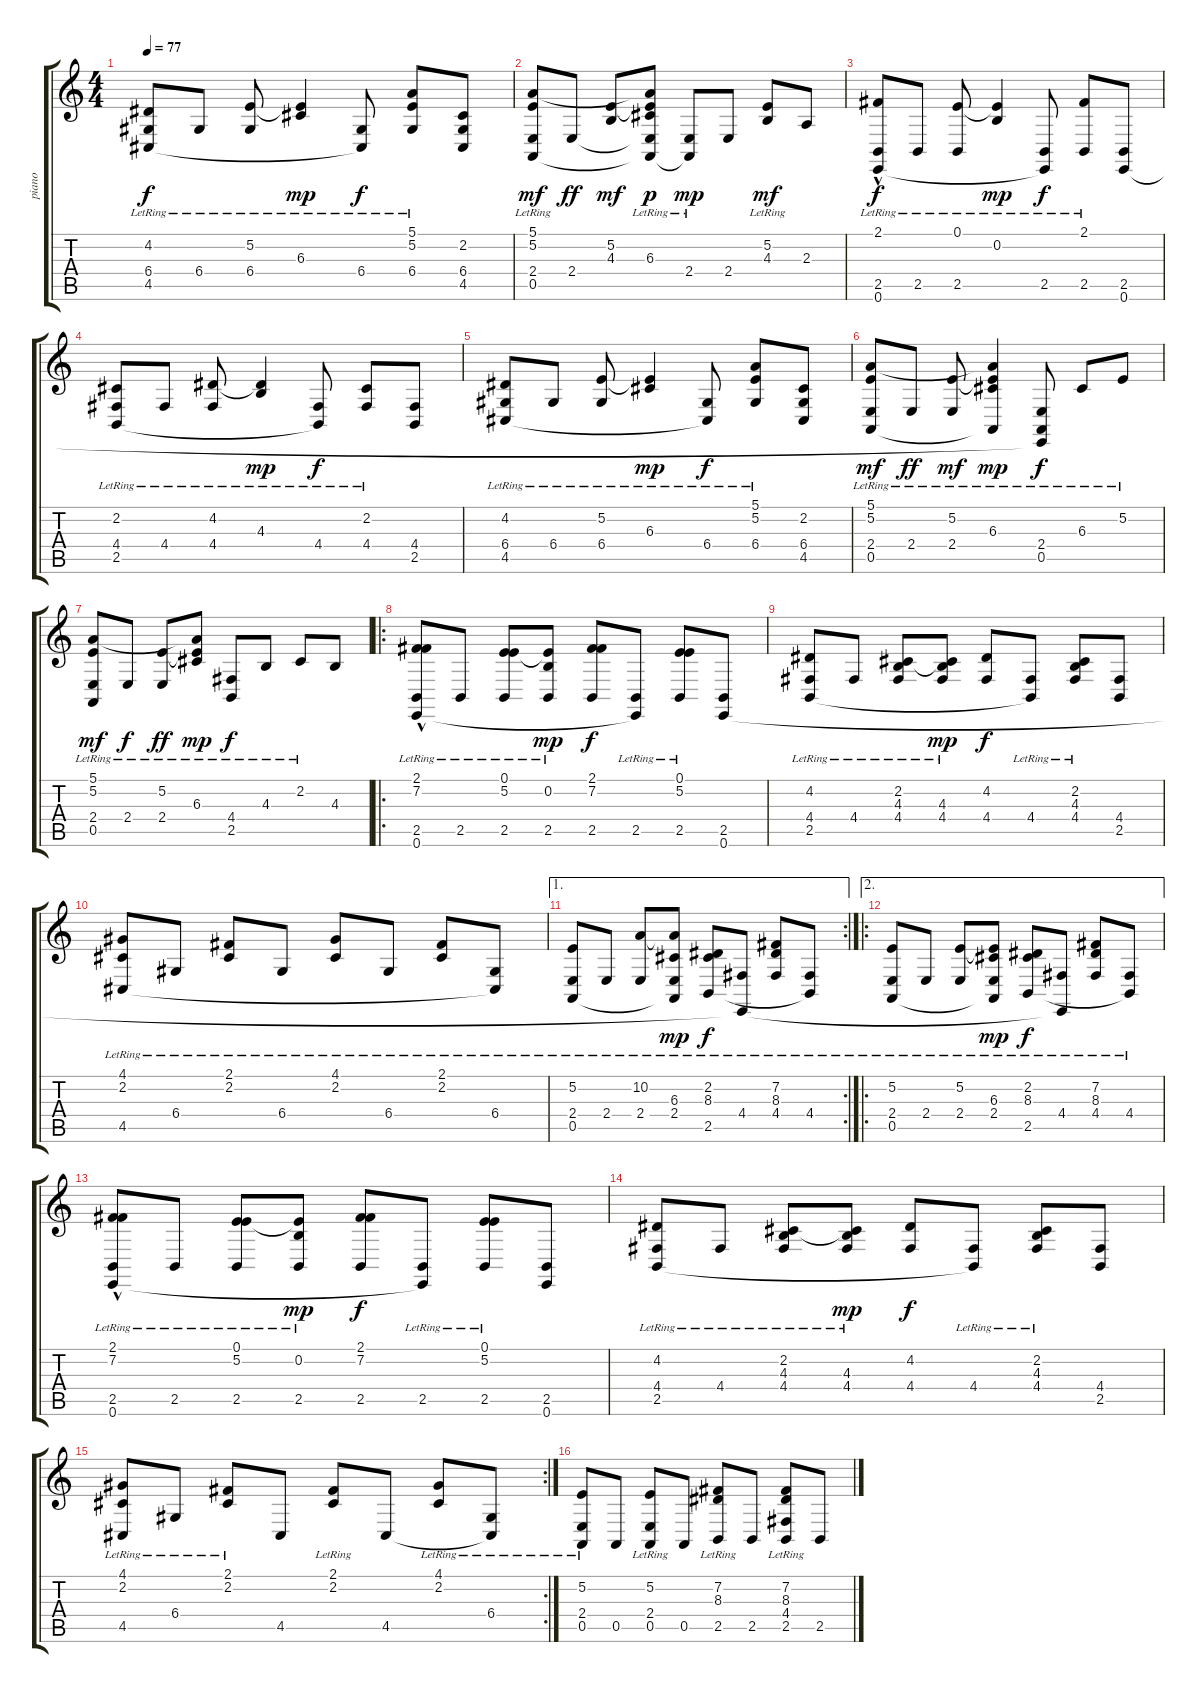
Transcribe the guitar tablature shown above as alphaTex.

\track ("piano" "piano") {instrument acousticgrandpiano}
\staff {score tabs}
\tuning (E4 B3 G3 D3 A2 E2) {hide}
\ts (4 4)
\tempo 77
\clef g2
\ks c
(4.2{lr} 6.4{lr} 4.5{lr}).8{dy f} 6.4{lr}.8 (5.2{lr} 6.4{lr}).8 (5.2{t} 6.3{lr}).4{dy mp} (6.4{lr} 4.5{t}).8{dy f} (5.1 5.2{lr} 6.4{lr}).8 (2.2 6.4 4.5).8 |
(5.1 5.2{lr} 2.4{lr} 0.5{lr}).8{dy mf} 2.4.8{dy ff} (5.2 4.3).8{dy mf} (5.1{t} 5.2{t} 6.3{lr} 2.4{t} 0.5{t}).8{dy p} (2.4{lr} 0.5{t}).8{dy mp} 2.4.8 (5.2{lr} 4.3).8{dy mf} 2.3.8 |
(2.1{lr} 2.5{lr} 0.6{hac lr}).8{dy f} 2.5{lr}.8 (0.1{lr} 2.5{lr}).8 (0.1{t} 0.2{lr}).4{dy mp} (2.5{lr} 0.6{t}).8{dy f} (2.1{lr} 2.5{lr}).8 (2.5 0.6).8 |
(2.2{lr} 4.4{lr} 2.5{lr}).8 4.4{lr}.8 (4.2{lr} 4.4{lr}).8 (4.2{t} 4.3{lr}).4{dy mp} (4.4{lr} 2.5{t}).8{dy f} (2.2{lr} 4.4{lr}).8 (4.4 2.5).8 |
(4.2{lr} 6.4{lr} 4.5{lr}).8 6.4{lr}.8 (5.2{lr} 6.4{lr}).8 (5.2{t} 6.3{lr}).4{dy mp} (6.4{lr} 4.5{t}).8{dy f} (5.1 5.2{lr} 6.4{lr}).8 (2.2 6.4 4.5).8 |
(5.1 5.2{lr} 2.4{lr} 0.5{lr}).8{dy mf} 2.4{lr}.8{dy ff} (5.2{lr} 2.4).8{dy mf} (5.1{t} 5.2{t} 6.3{lr} 0.5{t}).4{dy mp} (2.4{lr} 0.5 0.6{t}).8{dy f} 6.3{lr}.8 5.2{lr}.8 |
(5.1 5.2{lr} 2.4{lr} 0.5{lr}).8{dy mf} 2.4{lr}.8{dy f} (5.2{lr} 2.4{lr}).8{dy ff} (5.1{t} 5.2{t} 6.3{lr}).8{dy mp} (4.4{lr} 2.5{lr}).8{dy f} 4.3{lr}.8 2.2{lr}.8 4.3.8 |
\ro
(2.1 7.2 2.5{lr} 0.6{hac lr}).8 2.5{lr}.8 (0.1{lr} 5.2 2.5{lr}).8 (0.1{t} 0.2{lr} 2.5).8{dy mp} (2.1 7.2 2.5).8{dy f} (2.5{lr} 0.6{t}).8 (0.1{lr} 5.2 2.5{lr}).8 (2.5 0.6).8 |
(4.2{lr} 4.4{lr} 2.5{lr}).8 4.4{lr}.8 (2.2{lr} 4.3 4.4{lr}).8 (2.2{t} 4.3{lr} 4.4).8{dy mp} (4.2 4.4).8{dy f} (4.4{lr} 2.5{t}).8 (2.2{lr} 4.3 4.4{lr}).8 (4.4 2.5).8 |
(4.1{lr} 2.2{lr} 4.5{lr}).8 6.4{lr}.8 (2.1{lr} 2.2{lr}).8 6.4{lr}.8 (4.1{lr} 2.2{lr}).8 6.4{lr}.8 (2.1{lr} 2.2{lr}).8 (6.4{lr} 4.5{t}).8 |
\ae 1
\rc 2
(5.2{lr} 2.4{lr} 0.5{lr}).8 2.4{lr}.8 (10.2{lr} 2.4{lr}).8 (10.2{t} 6.3{lr} 2.4 0.5{t}).8{dy mp} (2.2{lr} 8.3{lr} 2.5{lr}).8{dy f} (4.4{lr} 0.6{t}).8 (7.2{lr} 8.3{lr} 4.4{lr}).8 (4.4{lr} 2.5{t}).8 |
\ae 2
\ro
(5.2{lr} 2.4{lr} 0.5{lr}).8 2.4{lr}.8 (5.2{lr} 2.4{lr}).8 (5.2{t} 6.3{lr} 2.4 0.5{t}).8{dy mp} (2.2{lr} 8.3{lr} 2.5{lr}).8{dy f} (4.4{lr} 0.6{t}).8 (7.2{lr} 8.3{lr} 4.4{lr}).8 (4.4{lr} 2.5{t}).8 |
(2.1 7.2 2.5{lr} 0.6{hac lr}).8 2.5{lr}.8 (0.1{lr} 5.2 2.5{lr}).8 (0.1{t} 0.2{lr} 2.5).8{dy mp} (2.1 7.2 2.5).8{dy f} (2.5{lr} 0.6{t}).8 (0.1{lr} 5.2 2.5{lr}).8 (2.5 0.6).8 |
(4.2{lr} 4.4{lr} 2.5{lr}).8 4.4{lr}.8 (2.2{lr} 4.3 4.4{lr}).8 (2.2{t} 4.3{lr} 4.4).8{dy mp} (4.2 4.4).8{dy f} (4.4{lr} 2.5{t}).8 (2.2{lr} 4.3 4.4{lr}).8 (4.4 2.5).8 |
\rc 2
(4.1{lr} 2.2{lr} 4.5{lr}).8 6.4{lr}.8 (2.1{lr} 2.2{lr}).8 4.5.8 (2.1{lr} 2.2{lr}).8 4.5.8 (4.1{lr} 2.2{lr}).8 (6.4{lr} 4.5{t}).8 |
(5.2{lr} 2.4{lr} 0.5{lr}).8 0.5.8 (5.2{lr} 2.4{lr} 0.5).8 0.5.8 (7.2{lr} 8.3{lr} 2.5{lr}).8 2.5.8 (7.2{lr} 8.3{lr} 4.4{lr} 2.5).8 2.5.8
